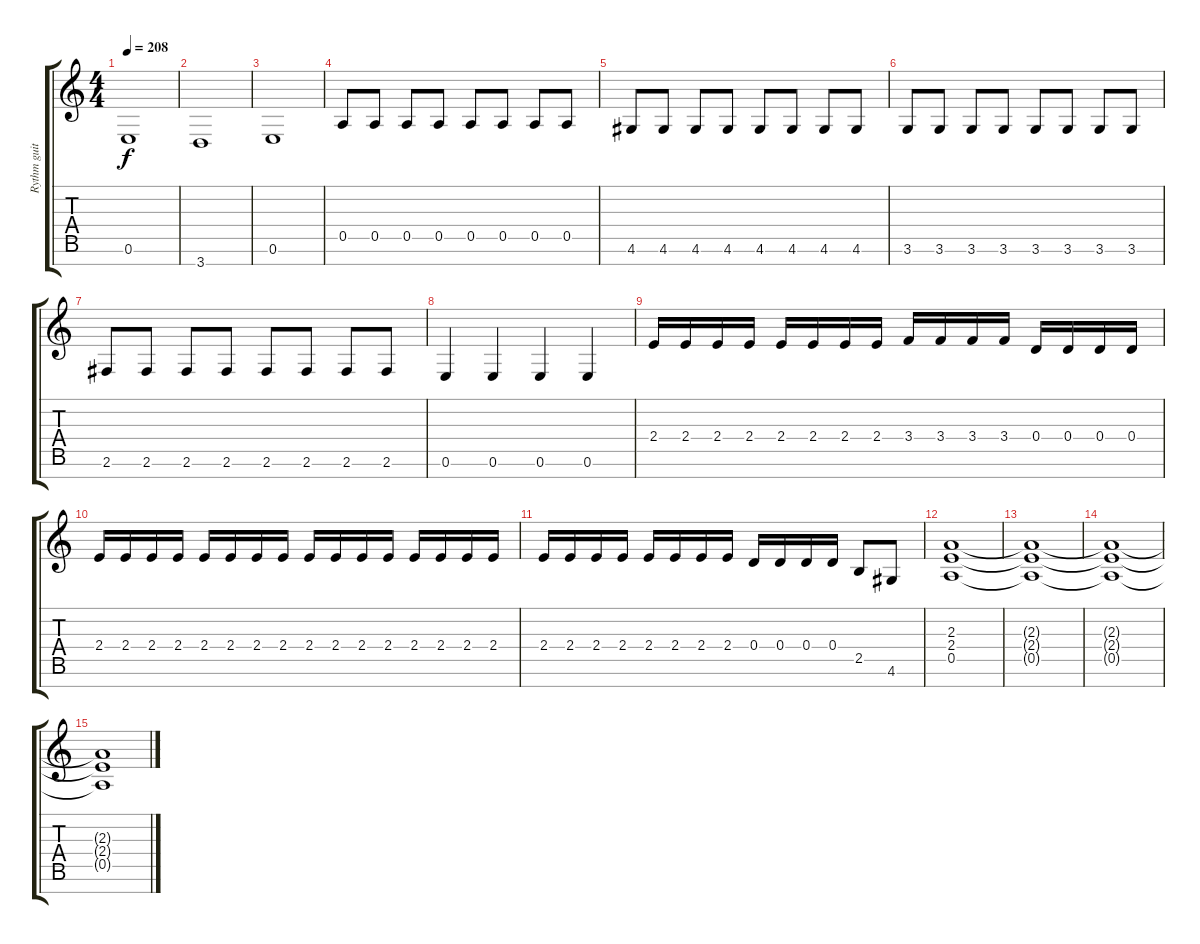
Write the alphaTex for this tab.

\track ("Rythm guitar" "Rythm guit") {instrument distortionguitar}
\staff {score tabs}
\tuning (E4 B3 G3 D3 A2 E2 B1) {hide}
\ts (4 4)
\tempo 208
\clef g2
\ks c
0.6.1{dy f} |
3.7.1 |
0.6.1 |
0.5.8 0.5.8 0.5.8 0.5.8 0.5.8 0.5.8 0.5.8 0.5.8 |
4.6.8 4.6.8 4.6.8 4.6.8 4.6.8 4.6.8 4.6.8 4.6.8 |
3.6.8 3.6.8 3.6.8 3.6.8 3.6.8 3.6.8 3.6.8 3.6.8 |
2.6.8 2.6.8 2.6.8 2.6.8 2.6.8 2.6.8 2.6.8 2.6.8 |
0.6.4 0.6.4 0.6.4 0.6.4 |
2.4.16 2.4.16 2.4.16 2.4.16 2.4.16 2.4.16 2.4.16 2.4.16 3.4.16 3.4.16 3.4.16 3.4.16 0.4.16 0.4.16 0.4.16 0.4.16 |
2.4.16 2.4.16 2.4.16 2.4.16 2.4.16 2.4.16 2.4.16 2.4.16 2.4.16 2.4.16 2.4.16 2.4.16 2.4.16 2.4.16 2.4.16 2.4.16 |
2.4.16 2.4.16 2.4.16 2.4.16 2.4.16 2.4.16 2.4.16 2.4.16 0.4.16 0.4.16 0.4.16 0.4.16 2.5.8 4.6.8 |
(2.3 2.4 0.5).1 |
(2.3{t} 2.4{t} 0.5{t}).1 |
(2.3{t} 2.4{t} 0.5{t}).1 |
(2.3{t} 2.4{t} 0.5{t}).1
